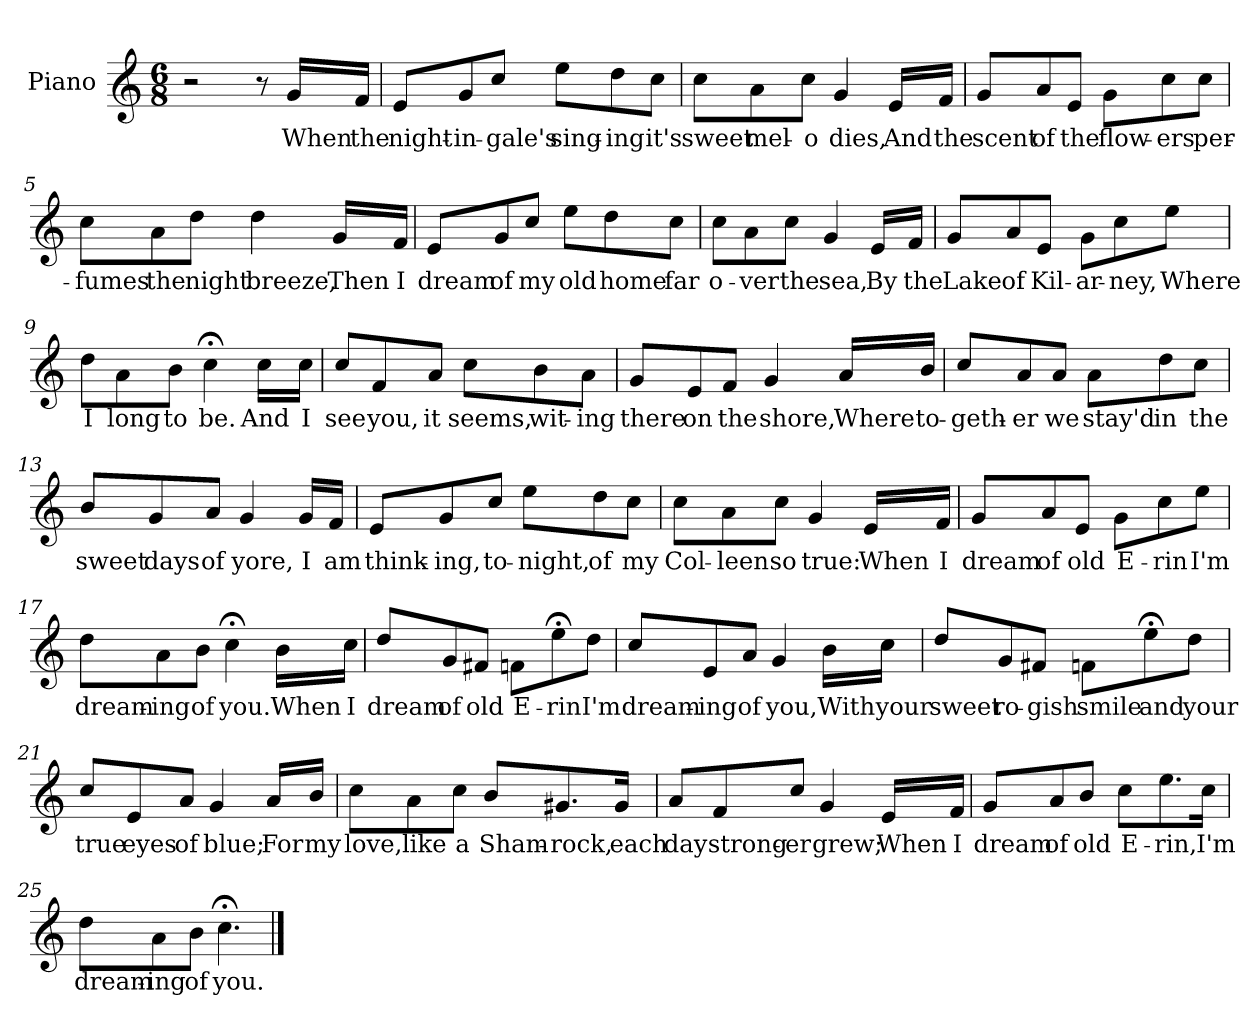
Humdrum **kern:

**kern	**text
*part1	*part1
*staff1	*staff1
*I"Piano	*
*I'Pno.	*
*clefG2	*
*k[]	*
*C:	*
*M6/8	*
=1	=1
2r	.
8r	.
16g/LL	When
16f/JJ	the
=2	=2
8e/L	night-
8g/	-in-
8cc/J	-gale's
8ee\L	sing-
8dd\	-ing
8cc\J	it's
=3	=3
8cc\L	sweet
8a\	mel-
8cc\J	-o
4g/	dies,
16e/LL	And
16f/JJ	the
=4	=4
8g/L	scent
8a/	of
8e/J	the
8g\L	flow-
8cc\	-ers
8cc\J	per-
!!LO:LB:g=z
=5	=5
8cc\L	-fumes
8a\	the
8dd\J	night
4dd\	breeze,
16g/LL	Then
16f/JJ	I
=6	=6
8e/L	dream
8g/	of
8cc/J	my
8ee\L	old
8dd\	home
8cc\J	far
=7	=7
8cc\L	o-
8a\	-ver
8cc\J	the
4g/	sea,
16e/LL	By
16f/JJ	the
!!LO:LB:g=z
=8	=8
8g/L	Lake
8a/	of
8e/J	Kil-
8g\L	-ar-
8cc\	-ney,
8ee\J	Where
=9	=9
8dd\L	I
8a\	long
8b\J	to
4cc;<\	be.
16cc\LL	And
16cc\JJ	I
=10	=10
8cc/L	see
8f/	you,
8a/J	it
8cc\L	seems,
8b\	wit-
8a\J	-ing
!!LO:LB:g=z
=11	=11
8g/L	there
8e/	on
8f/J	the
4g/	shore,
16a/LL	Where
16b/JJ	to-
=12	=12
8cc/L	-geth-
8a/	-er
8a/J	we
8a\L	stay'd
8dd\	in
8cc\J	the
=13	=13
8b/L	sweet
8g/	days
8a/J	of
4g/	yore,
16g/LL	I
16f/JJ	am
!!LO:LB:g=z
=14	=14
8e/L	think-
8g/	-ing,
8cc/J	to-
8ee\L	-night,
8dd\	of
8cc\J	my
=15	=15
8cc\L	Col-
8a\	-leen
8cc\J	so
4g/	true:
16e/LL	When
16f/JJ	I
=16	=16
8g/L	dream
8a/	of
8e/J	old
8g\L	E-
8cc\	-rin
8ee\J	I'm
!!LO:LB:g=z
=17	=17
8dd\L	dream-
8a\	-ing
8b\J	of
4cc;<\	you.
16b\LL	When
16cc\JJ	I
=18	=18
8dd/L	dream
8g/	of
8f#X/J	old
8fn\L	E-
8ee;<\	-rin
8dd\J	I'm
=19	=19
8cc/L	dream-
8e/	-ing
8a/J	of
4g/	you,
16b\LL	With
16cc\JJ	your
!!LO:LB:g=z
=20	=20
8dd/L	sweet
8g/	ro-
8f#X/J	-gish
8fn\L	smile
8ee;<\	and
8dd\J	your
=21	=21
8cc/L	true
8e/	eyes
8a/J	of
4g/	blue;
16a/LL	For
16b/JJ	my
=22	=22
8cc\L	love,
8a\	like
8cc\J	a
8b/L	Sham-
8.g#X/	-rock,
16g#/Jk	each
!!LO:LB:g=z
=23	=23
8a/L	day
8f/	strong-
8cc/J	-er
4g/	grew;
16e/LL	When
16f/JJ	I
=24	=24
8g/L	dream
8a/	of
8b/J	old
8cc\L	E-
8.ee\	-rin,
16cc\Jk	I'm
=25	=25
8dd\L	dream-
8a\	-ing
8b\J	of
4.cc;<\	you.
==	==
*-	*-
